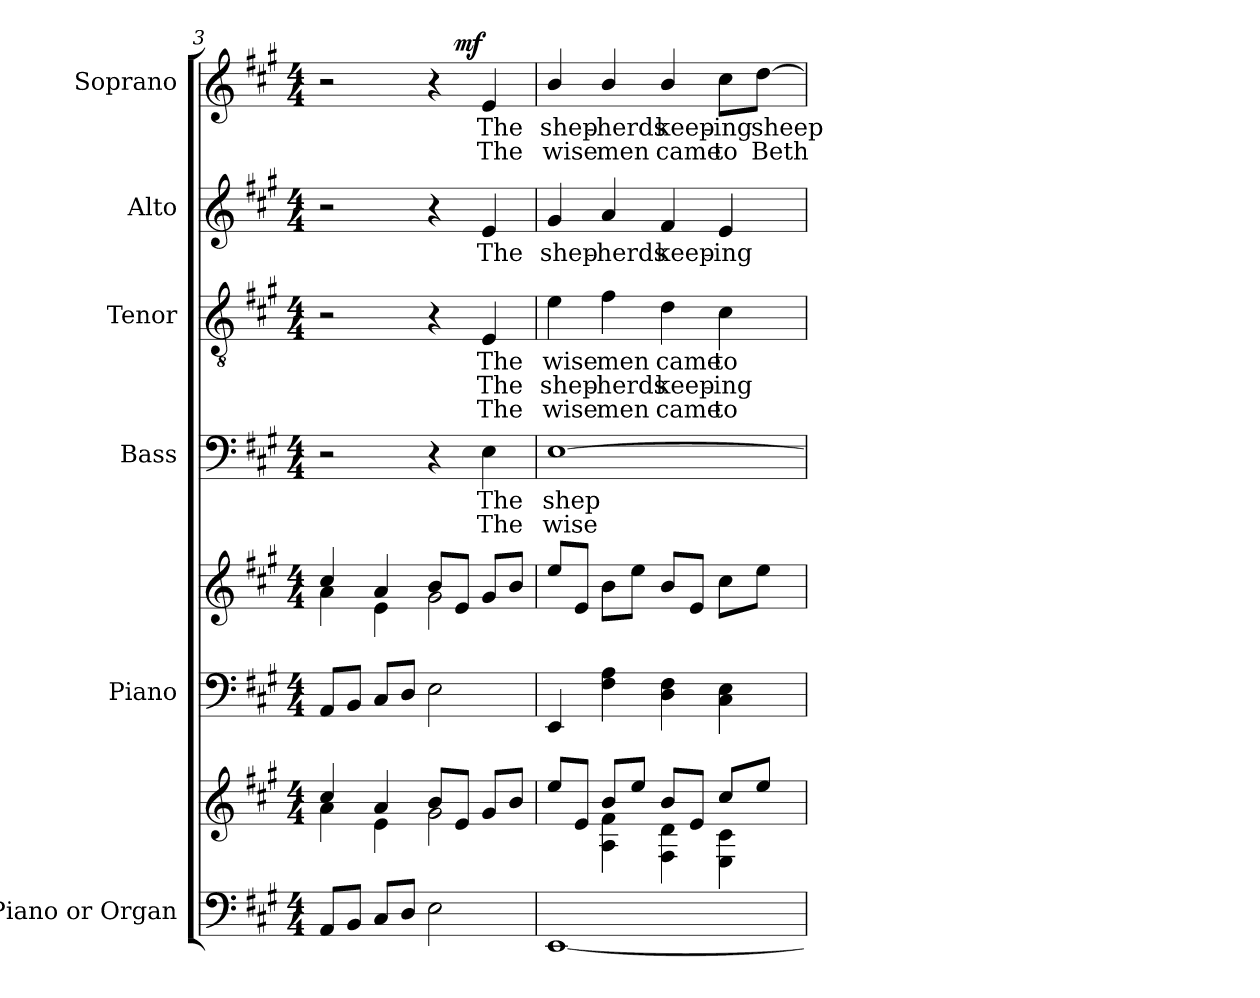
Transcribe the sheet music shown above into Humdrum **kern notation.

**kern	**kern	**kern	**kern	**kern	**text	**text	**kern	**text	**text	**text	**kern	**text	**kern	**text	**text	**dynam
*part6	*part6	*part5	*part5	*part4	*part4	*part4	*part3	*part3	*part3	*part3	*part2	*part2	*part1	*part1	*part1	*part1
*staff8	*staff7	*staff6	*staff5	*staff4	*staff4	*staff4	*staff3	*staff3	*staff3	*staff3	*staff2	*staff2	*staff1	*staff1	*staff1	*staff1
*I"Piano or Organ	*	*I"Piano	*	*I"Bass	*	*	*I"Tenor	*	*	*	*I"Alto	*	*I"Soprano	*	*	*
*I'Pno.	*	*I'Pno.	*	*I'B.	*	*	*I'T.	*	*	*	*I'A.	*	*I'S.	*	*	*
*clefF4	*clefG2	*clefF4	*clefG2	*clefF4	*	*	*clefGv2	*	*	*	*clefG2	*	*clefG2	*	*	*
*	*	*	*	*	*	*	*ITrd7c12	*	*	*	*	*	*	*	*	*
*k[f#c#g#]	*k[f#c#g#]	*k[f#c#g#]	*k[f#c#g#]	*k[f#c#g#]	*	*	*k[f#c#g#]	*	*	*	*k[f#c#g#]	*	*k[f#c#g#]	*	*	*
*A:	*A:	*A:	*A:	*A:	*	*	*A:	*	*	*	*A:	*	*A:	*	*	*
*M4/4	*M4/4	*M4/4	*M4/4	*M4/4	*	*	*M4/4	*	*	*	*M4/4	*	*M4/4	*	*	*
=3	=3	=3	=3	=3	=3	=3	=3	=3	=3	=3	=3	=3	=3	=3	=3	=3
*	*^	*	*^	*	*	*	*	*	*	*	*	*	*^	*	*	*
8AAi/L	4cc#i/	4ai\	8AAi/L	4cc#i/	4ai\	2r	.	.	2r	.	.	.	2r	.	2r	2ryy	.	.	.
8BBi/J	.	.	8BBi/J	.	.	.	.	.	.	.	.	.	.	.	.	.	.	.	.
8C#i/L	4ai/	4ei\	8C#i/L	4ai/	4ei\	.	.	.	.	.	.	.	.	.	.	.	.	.	.
8Di/J	.	.	8Di/J	.	.	.	.	.	.	.	.	.	.	.	.	.	.	.	.
2Ei\	8bi/L	2g#i\	2Ei\	8bi/L	2g#i\	4r	.	.	4r	.	.	.	4r	.	4r	8ryy	.	.	.
.	8ei/J	.	.	8ei/J	.	.	.	.	.	.	.	.	.	.	.	4.ryy	.	.	mf
!	!	!	!	!	!	!	!LO:LY:b:color=#000000	!LO:LY:b:color=#000000	!	!	!	!	!	!	!	!	!	!	!
!	!	!	!	!	!	!	!	!	!	!LO:LY:a:color=#000000	!LO:LY:b:color=#000000	!LO:LY:b:color=#000000	!	!	!	!	!	!	!
!	!	!	!	!	!	!	!	!	!	!	!	!	!	!LO:LY:b:color=#000000	!	!	!	!	!
!	!	!	!	!	!	!	!	!	!	!	!	!	!	!	!	!	!LO:LY:b:color=#000000	!LO:LY:b:color=#000000	!
.	8g#i/L	.	.	8g#i/L	.	4Ei\	The	The	4EEi/	The	The	The	4ei/	The	4ei/	.	The	The	.
.	8bi/J	.	.	8bi/J	.	.	.	.	.	.	.	.	.	.	.	.	.	.	.
*	*	*	*	*v	*v	*	*	*	*	*	*	*	*	*	*v	*v	*	*	*
=4	=4	=4	=4	=4	=4	=4	=4	=4	=4	=4	=4	=4	=4	=4	=4	=4	=4
*	*	*	*	*	*	*	*	*	*	*	*	*	*	*^	*	*	*
!	!	!	!	!	!	!LO:LY:b:color=#000000	!LO:LY:b:color=#000000	!	!	!	!	!	!	!	!	!	!	!
*	*	*	*	*	*	*	*	*	*	*	*	*	*	*v	*v	*	*	*
*	*	*	*	*	*	*	*	*	*	*	*	*	*	*^	*	*	*
!	!	!	!	!	!	!	!	!	!LO:LY:a:color=#000000	!LO:LY:b:color=#000000	!LO:LY:b:color=#000000	!	!	!	!	!	!	!
*	*	*	*	*	*	*	*	*	*	*	*	*	*	*v	*v	*	*	*
*	*	*	*	*	*	*	*	*	*	*	*	*	*	*^	*	*	*
!	!	!	!	!	!	!	!	!	!	!	!	!	!LO:LY:b:color=#000000	!	!	!	!	!
*	*	*	*	*	*	*	*	*	*	*	*	*	*	*v	*v	*	*	*
*	*	*	*	*	*	*	*	*	*	*	*	*	*	*^	*	*	*
!	!	!	!	!	!	!	!	!	!	!	!	!	!	!	!	!LO:LY:b:color=#000000	!LO:LY:b:color=#000000	!
*	*	*	*	*	*	*	*	*	*	*	*	*	*	*v	*v	*	*	*
[1EEi	8eei/L	4ryy	4EEi/	8eei/L	[1Ei	shep-	wise	4Ei\	wise	shep-	wise	4g#i/	shep-	4bi/	shep-	wise	.
.	8ei/J	.	.	8ei/J	.	.	.	.	.	.	.	.	.	.	.	.	.
!	!	!	!	!	!	!	!	!	!LO:LY:a:color=#000000	!LO:LY:b:color=#000000	!LO:LY:b:color=#000000	!	!	!	!	!	!
!	!	!	!	!	!	!	!	!	!	!	!	!	!LO:LY:b:color=#000000	!	!	!	!
!	!	!	!	!	!	!	!	!	!	!	!	!	!	!	!LO:LY:b:color=#000000	!LO:LY:b:color=#000000	!
.	8bi/L	4Ai\ 4f#i	4F#i\ 4Ai	8bi\L	.	.	.	4F#i\	men	-herds	men	4ai/	-herds	4bi/	-herds	men	.
.	8eei/J	.	.	8eei\J	.	.	.	.	.	.	.	.	.	.	.	.	.
!	!	!	!	!	!	!	!	!	!LO:LY:a:color=#000000	!LO:LY:b:color=#000000	!LO:LY:b:color=#000000	!	!	!	!	!	!
!	!	!	!	!	!	!	!	!	!	!	!	!	!LO:LY:b:color=#000000	!	!	!	!
!	!	!	!	!	!	!	!	!	!	!	!	!	!	!	!LO:LY:b:color=#000000	!LO:LY:b:color=#000000	!
.	8bi/L	4F#i\ 4di	4Di\ 4F#i	8bi/L	.	.	.	4Di\	came	keep-	came	4f#i/	keep-	4bi/	keep-	came	.
.	8ei/J	.	.	8ei/J	.	.	.	.	.	.	.	.	.	.	.	.	.
!	!	!	!	!	!	!	!	!	!LO:LY:a:color=#000000	!LO:LY:b:color=#000000	!LO:LY:b:color=#000000	!	!	!	!	!	!
!	!	!	!	!	!	!	!	!	!	!	!	!	!LO:LY:b:color=#000000	!	!	!	!
!	!	!	!	!	!	!	!	!	!	!	!	!	!	!	!LO:LY:b:color=#000000	!LO:LY:b:color=#000000	!
.	8cc#i/L	4Ei\ 4c#i	4C#i\ 4Ei	8cc#i\L	.	.	.	4C#i\	to	-ing	to	4ei/	-ing	8cc#i\L	-ing	to	.
!	!	!	!	!	!	!	!	!	!	!	!	!	!	!	!LO:LY:b:color=#000000	!LO:LY:b:color=#000000	!
.	8eei/J	.	.	8eei\J	.	.	.	.	.	.	.	.	.	[8ddi\J	sheep	Beth-	.
*	*v	*v	*	*	*	*	*	*	*	*	*	*	*	*	*	*	*
=	=	=	=	=	=	=	=	=	=	=	=	=	=	=	=	=
*-	*-	*-	*-	*-	*-	*-	*-	*-	*-	*-	*-	*-	*-	*-	*-	*-
